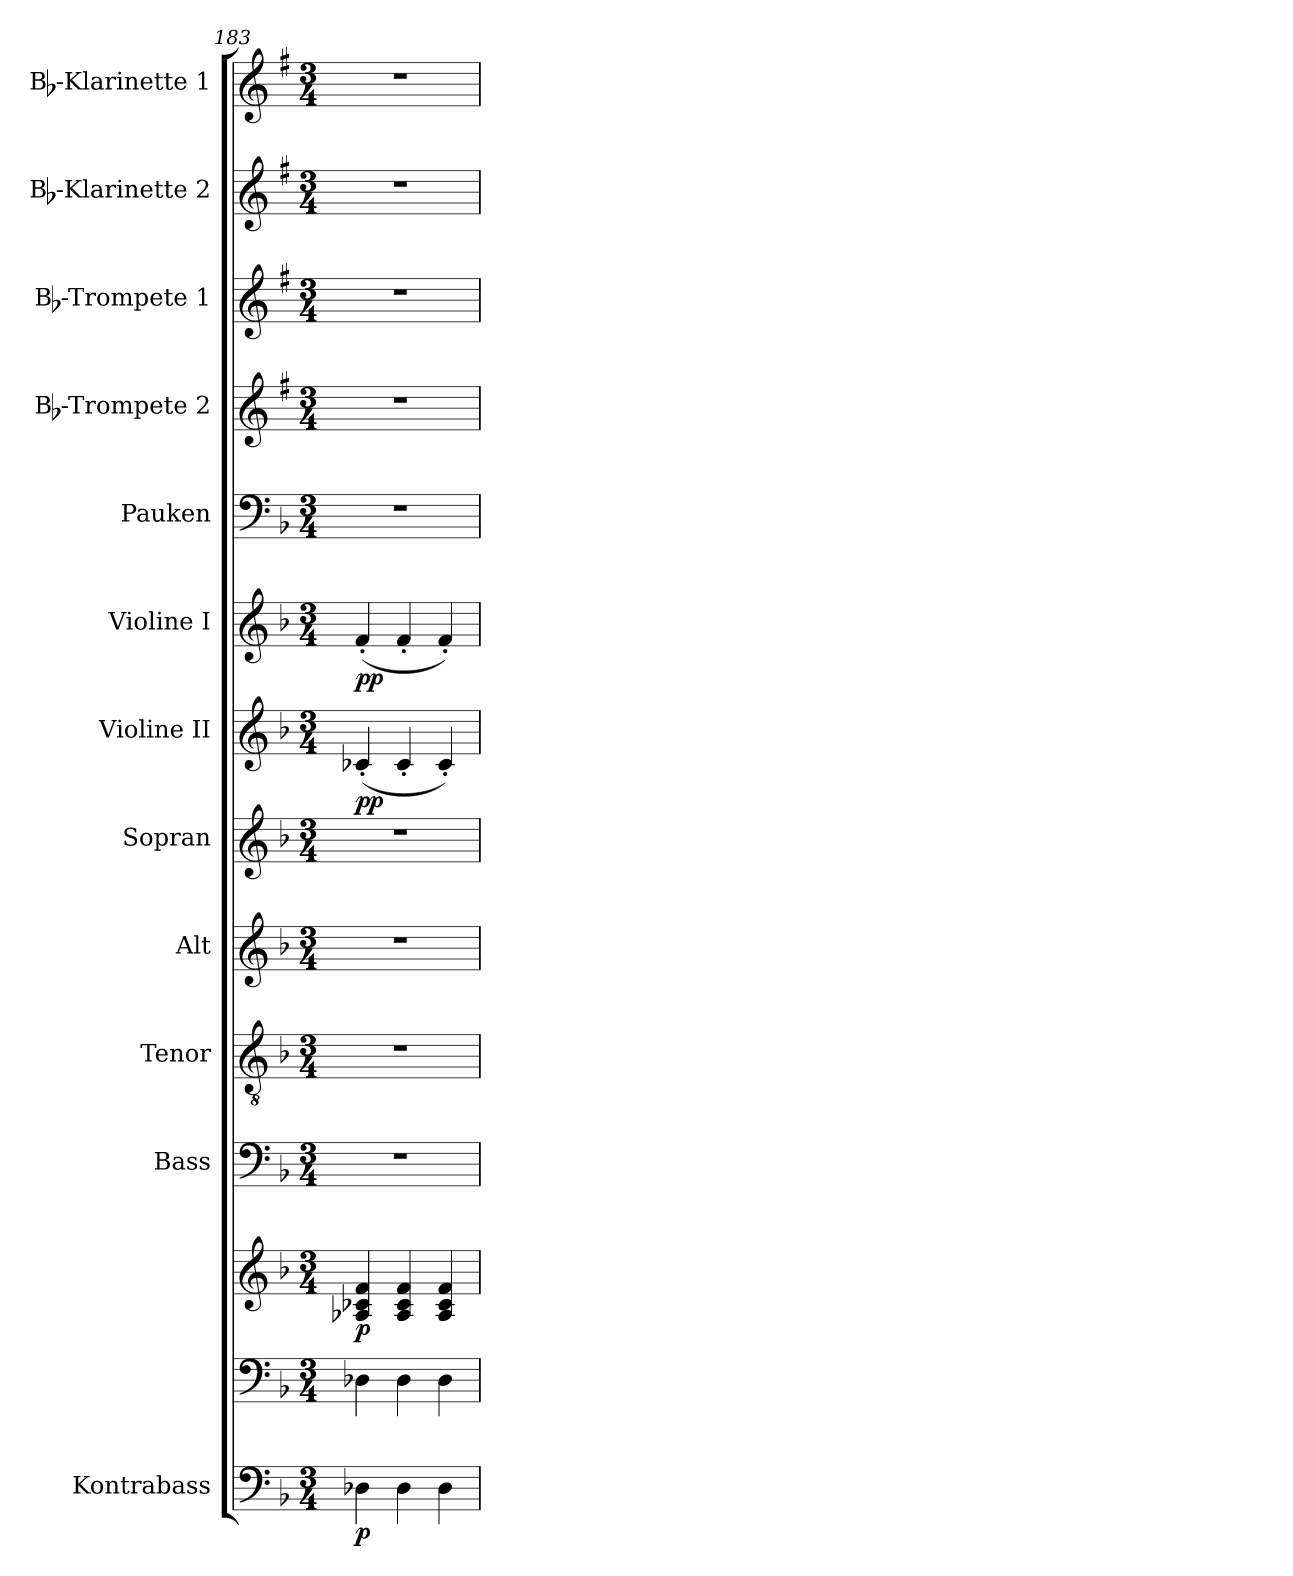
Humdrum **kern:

**kern	**dynam	**kern	**kern	**dynam	**kern	**kern	**kern	**kern	**kern	**dynam	**kern	**dynam	**kern	**kern	**kern	**kern	**kern
*part13	*part13	*part12	*part12	*part12	*part11	*part10	*part9	*part8	*part7	*part7	*part6	*part6	*part5	*part4	*part3	*part2	*part1
*staff14	*staff14	*staff13	*staff12	*staff12/13	*staff11	*staff10	*staff9	*staff8	*staff7	*staff7	*staff6	*staff6	*staff5	*staff4	*staff3	*staff2	*staff1
*I"Kontrabass	*	*	*	*	*I"Bass	*I"Tenor	*I"Alt	*I"Sopran	*I"Violine II	*	*I"Violine I	*	*I"Pauken	*I"Bb-Trompete 2	*I"Bb-Trompete 1	*I"Bb-Klarinette 2	*I"Bb-Klarinette 1
*I'Kb.	*	*	*	*	*I'B.	*I'T.	*I'A.	*I'S.	*I'Vl. II	*	*I'Vl. I	*	*I'Pk.	*I'Bb Trp. 2	*I'Bb Trp. 1	*I'Bb Kl. 2	*I'Bb Kl. 1
*clefF4	*	*clefF4	*clefG2	*	*clefF4	*clefGv2	*clefG2	*clefG2	*clefG2	*	*clefG2	*	*clefF4	*clefG2	*clefG2	*clefG2	*clefG2
*ITrd7c12	*	*	*	*	*	*	*	*	*	*	*	*	*	*ITrd1c2	*ITrd1c2	*ITrd1c2	*ITrd1c2
*k[b-]	*	*k[b-]	*k[b-]	*	*k[b-]	*k[b-]	*k[b-]	*k[b-]	*k[b-]	*	*k[b-]	*	*k[b-]	*k[b-]	*k[b-]	*k[b-]	*k[b-]
*F:	*	*F:	*F:	*	*F:	*F:	*F:	*F:	*F:	*	*F:	*	*F:	*F:	*F:	*F:	*F:
*M3/4	*	*M3/4	*M3/4	*	*M3/4	*M3/4	*M3/4	*M3/4	*M3/4	*	*M3/4	*	*M3/4	*M3/4	*M3/4	*M3/4	*M3/4
=183	=183	=183	=183	=183	=183	=183	=183	=183	=183	=183	=183	=183	=183	=183	=183	=183	=183
!	!LO:DY:b	!	!	!LO:DY:b	!	!	!	!	!	!LO:DY:b	!	!LO:DY:b	!	!	!	!	!
4DD-X\	p	4D-X\	4A-X/ 4c-X/ 4f/	p	2.r	2.r	2.r	2.r	(<4c-X'</	pp	(<4f'</	pp	2.r	2.r	2.r	2.r	2.r
4DD-\	.	4D-\	4A-/ 4c-/ 4f/	.	.	.	.	.	4c-'</	.	4f'</	.	.	.	.	.	.
4DD-\	.	4D-\	4A-/ 4c-/ 4f/	.	.	.	.	.	4c-'</)	.	4f'</)	.	.	.	.	.	.
=	=	=	=	=	=	=	=	=	=	=	=	=	=	=	=	=	=
*-	*-	*-	*-	*-	*-	*-	*-	*-	*-	*-	*-	*-	*-	*-	*-	*-	*-
